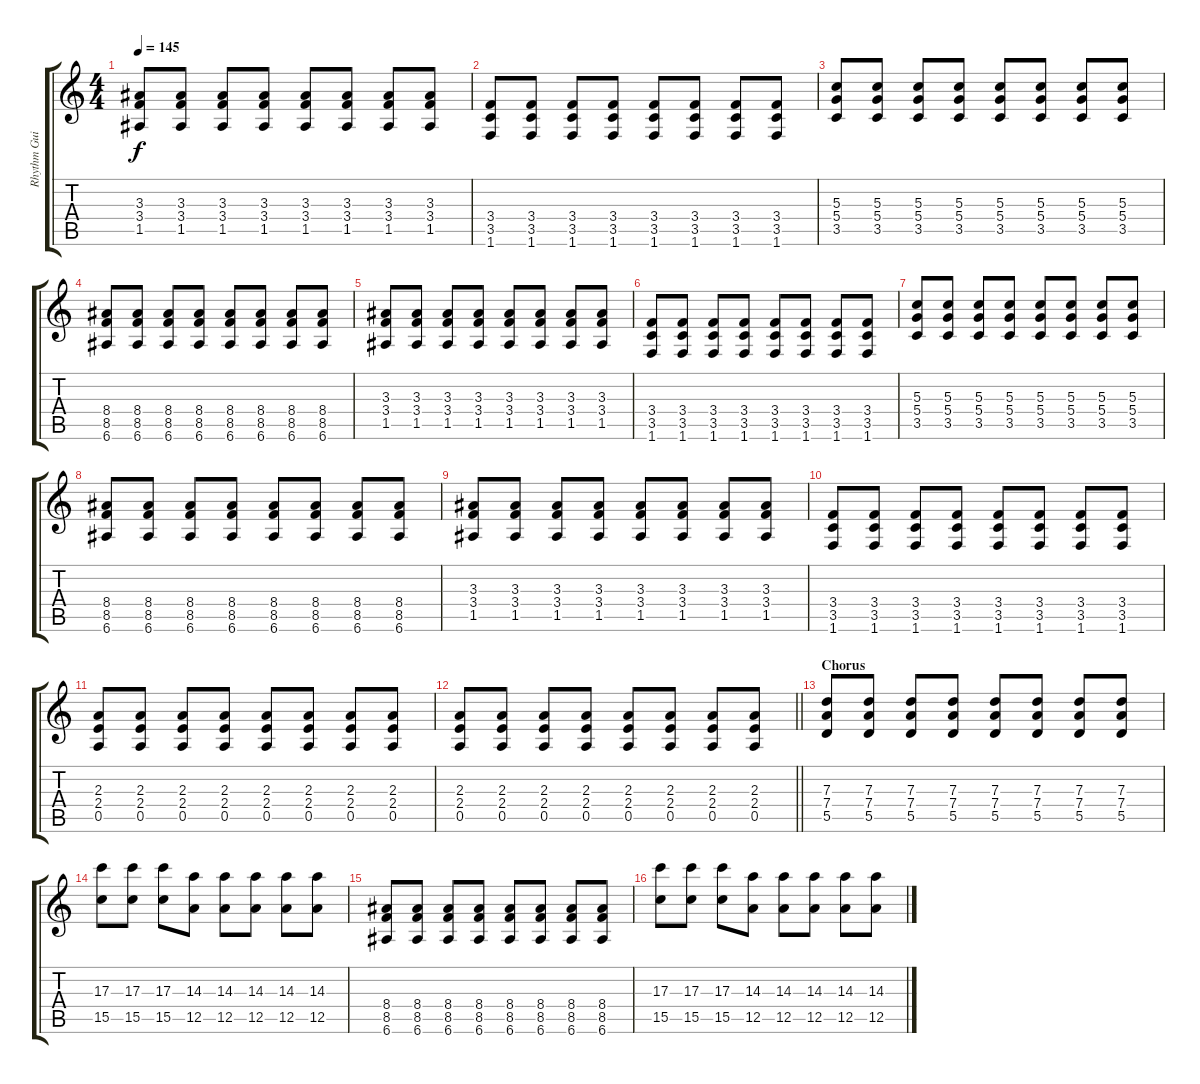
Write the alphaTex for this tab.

\track ("Rhythm Guitar (Kele)" "Rhythm Gui") {instrument distortionguitar}
\staff {score tabs}
\tuning (E4 B3 G3 D3 A2 E2) {hide}
\ts (4 4)
\tempo 145
\clef g2
\ks c
(3.3 3.4 1.5).8{dy f} (3.3 3.4 1.5).8 (3.3 3.4 1.5).8 (3.3 3.4 1.5).8 (3.3 3.4 1.5).8 (3.3 3.4 1.5).8 (3.3 3.4 1.5).8 (3.3 3.4 1.5).8 |
(3.4 3.5 1.6).8 (3.4 3.5 1.6).8 (3.4 3.5 1.6).8 (3.4 3.5 1.6).8 (3.4 3.5 1.6).8 (3.4 3.5 1.6).8 (3.4 3.5 1.6).8 (3.4 3.5 1.6).8 |
(5.3 5.4 3.5).8 (5.3 5.4 3.5).8 (5.3 5.4 3.5).8 (5.3 5.4 3.5).8 (5.3 5.4 3.5).8 (5.3 5.4 3.5).8 (5.3 5.4 3.5).8 (5.3 5.4 3.5).8 |
(8.4 8.5 6.6).8 (8.4 8.5 6.6).8 (8.4 8.5 6.6).8 (8.4 8.5 6.6).8 (8.4 8.5 6.6).8 (8.4 8.5 6.6).8 (8.4 8.5 6.6).8 (8.4 8.5 6.6).8 |
(3.3 3.4 1.5).8 (3.3 3.4 1.5).8 (3.3 3.4 1.5).8 (3.3 3.4 1.5).8 (3.3 3.4 1.5).8 (3.3 3.4 1.5).8 (3.3 3.4 1.5).8 (3.3 3.4 1.5).8 |
(3.4 3.5 1.6).8 (3.4 3.5 1.6).8 (3.4 3.5 1.6).8 (3.4 3.5 1.6).8 (3.4 3.5 1.6).8 (3.4 3.5 1.6).8 (3.4 3.5 1.6).8 (3.4 3.5 1.6).8 |
(5.3 5.4 3.5).8 (5.3 5.4 3.5).8 (5.3 5.4 3.5).8 (5.3 5.4 3.5).8 (5.3 5.4 3.5).8 (5.3 5.4 3.5).8 (5.3 5.4 3.5).8 (5.3 5.4 3.5).8 |
(8.4 8.5 6.6).8 (8.4 8.5 6.6).8 (8.4 8.5 6.6).8 (8.4 8.5 6.6).8 (8.4 8.5 6.6).8 (8.4 8.5 6.6).8 (8.4 8.5 6.6).8 (8.4 8.5 6.6).8 |
(3.3 3.4 1.5).8 (3.3 3.4 1.5).8 (3.3 3.4 1.5).8 (3.3 3.4 1.5).8 (3.3 3.4 1.5).8 (3.3 3.4 1.5).8 (3.3 3.4 1.5).8 (3.3 3.4 1.5).8 |
(3.4 3.5 1.6).8 (3.4 3.5 1.6).8 (3.4 3.5 1.6).8 (3.4 3.5 1.6).8 (3.4 3.5 1.6).8 (3.4 3.5 1.6).8 (3.4 3.5 1.6).8 (3.4 3.5 1.6).8 |
(2.3 2.4 0.5).8 (2.3 2.4 0.5).8 (2.3 2.4 0.5).8 (2.3 2.4 0.5).8 (2.3 2.4 0.5).8 (2.3 2.4 0.5).8 (2.3 2.4 0.5).8 (2.3 2.4 0.5).8 |
\barLineRight lightlight
(2.3 2.4 0.5).8 (2.3 2.4 0.5).8 (2.3 2.4 0.5).8 (2.3 2.4 0.5).8 (2.3 2.4 0.5).8 (2.3 2.4 0.5).8 (2.3 2.4 0.5).8 (2.3 2.4 0.5).8 |
\section ("" "Chorus")
(7.3 7.4 5.5).8 (7.3 7.4 5.5).8 (7.3 7.4 5.5).8 (7.3 7.4 5.5).8 (7.3 7.4 5.5).8 (7.3 7.4 5.5).8 (7.3 7.4 5.5).8 (7.3 7.4 5.5).8 |
(17.3 15.5).8 (17.3 15.5).8 (17.3 15.5).8 (14.3 12.5).8 (14.3 12.5).8 (14.3 12.5).8 (14.3 12.5).8 (14.3 12.5).8 |
(8.4 8.5 6.6).8 (8.4 8.5 6.6).8 (8.4 8.5 6.6).8 (8.4 8.5 6.6).8 (8.4 8.5 6.6).8 (8.4 8.5 6.6).8 (8.4 8.5 6.6).8 (8.4 8.5 6.6).8 |
(17.3 15.5).8 (17.3 15.5).8 (17.3 15.5).8 (14.3 12.5).8 (14.3 12.5).8 (14.3 12.5).8 (14.3 12.5).8 (14.3 12.5).8
